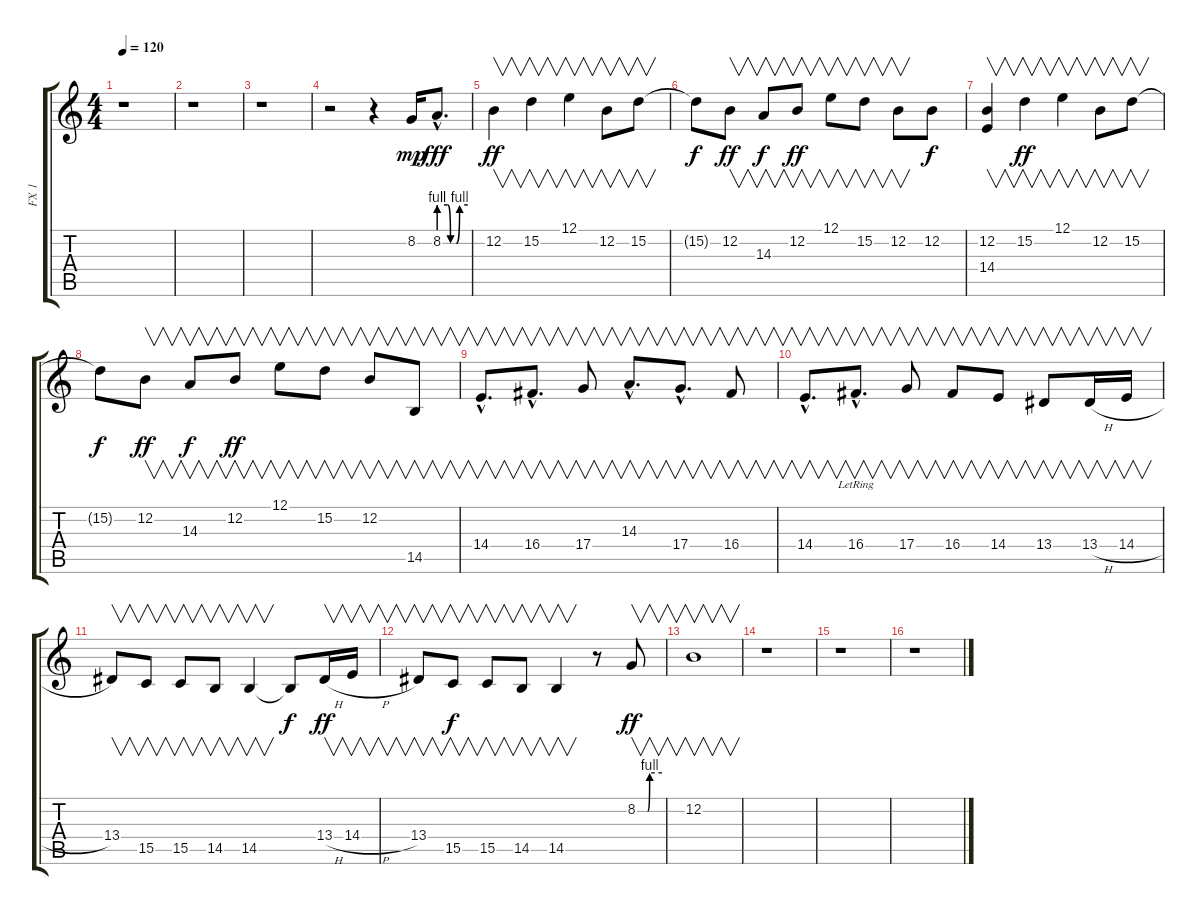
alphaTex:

\track ("FX 1" "FX 1") {instrument fx4atmosphere}
\staff {score tabs}
\tuning (E4 B3 G3 D3 A2 E2) {hide}
\ts (4 4)
\tempo 120
\clef g2
\ks c
r.1{dy mp instrument fx4atmosphere} |
r.1 |
r.1 |
r.2 r.4 8.2.16 8.2{be (custom 0 4 18 4 24 0 36 0 43 4 60 4) hac}.8{d dy fff} |
12.2.4{v dy ff} 15.2.4{v} 12.1.4{v} 12.2.8{v} 15.2.8{v} |
15.2{t}.8{dy f} 12.2.8{v dy ff} 14.3.8{v dy f} 12.2.8{v dy ff} 12.1.8{v} 15.2.8{v} 12.2.8{v} 12.2.8{dy f} |
(12.2 14.4).4{v} 15.2.4{v dy ff} 12.1.4{v} 12.2.8{v} 15.2.8{v} |
15.2{t}.8{dy f} 12.2.8{v dy ff} 14.3.8{v dy f} 12.2.8{v dy ff} 12.1.8{v} 15.2.8{v} 12.2.8{v} 14.5.8{v} |
14.4{hac}.8{v d} 16.4{hac}.8{v d} 17.4.8{v} 14.3{hac}.8{v d} 17.4{hac}.8{v d} 16.4.8{v} |
14.4{hac}.8{v d} 16.4{hac lr}.8{v d} 17.4.8{v} 16.4.8{v} 14.4.8{v} 13.4.8{v} 13.4{h}.16{v} 14.4{h}.16{v} |
13.4.8{v} 15.5.8{v} 15.5.8{v} 14.5.8{v} 14.5.4{v} 14.5{t}.8{dy f} 13.4{h}.16{v dy ff} 14.4{h}.16{v} |
13.4.8{v} 15.5.8{v dy f} 15.5.8{v} 14.5.8{v} 14.5.4{v} r.8 8.2{be (custom 0 0 25 0 30 4 60 4)}.8{v dy ff} |
12.2.1{v} |
r.1 |
r.1 |
r.1
